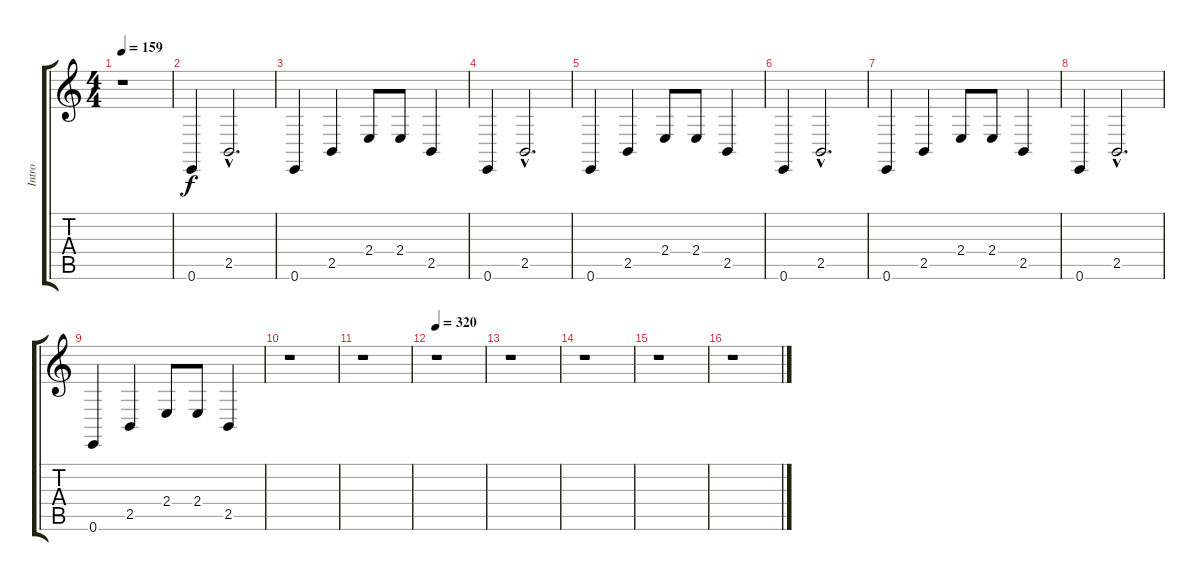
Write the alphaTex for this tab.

\track ("Intro" "Intro") {instrument timpani}
\staff {score tabs}
\tuning (E4 B3 G3 D3 A2 E2) {hide}
\ts (4 4)
\tempo 159
\clef g2
\ks c
r.1{dy f instrument timpani} |
0.6.4 2.5{hac}.2{d} |
0.6.4 2.5.4 2.4.8 2.4.8 2.5.4 |
0.6.4 2.5{hac}.2{d} |
0.6.4 2.5.4 2.4.8 2.4.8 2.5.4 |
0.6.4 2.5{hac}.2{d} |
0.6.4 2.5.4 2.4.8 2.4.8 2.5.4 |
0.6.4 2.5{hac}.2{d} |
0.6.4 2.5.4 2.4.8 2.4.8 2.5.4 |
r.1 |
r.1 |
\tempo 320
r.1 |
r.1 |
r.1 |
r.1 |
r.1
